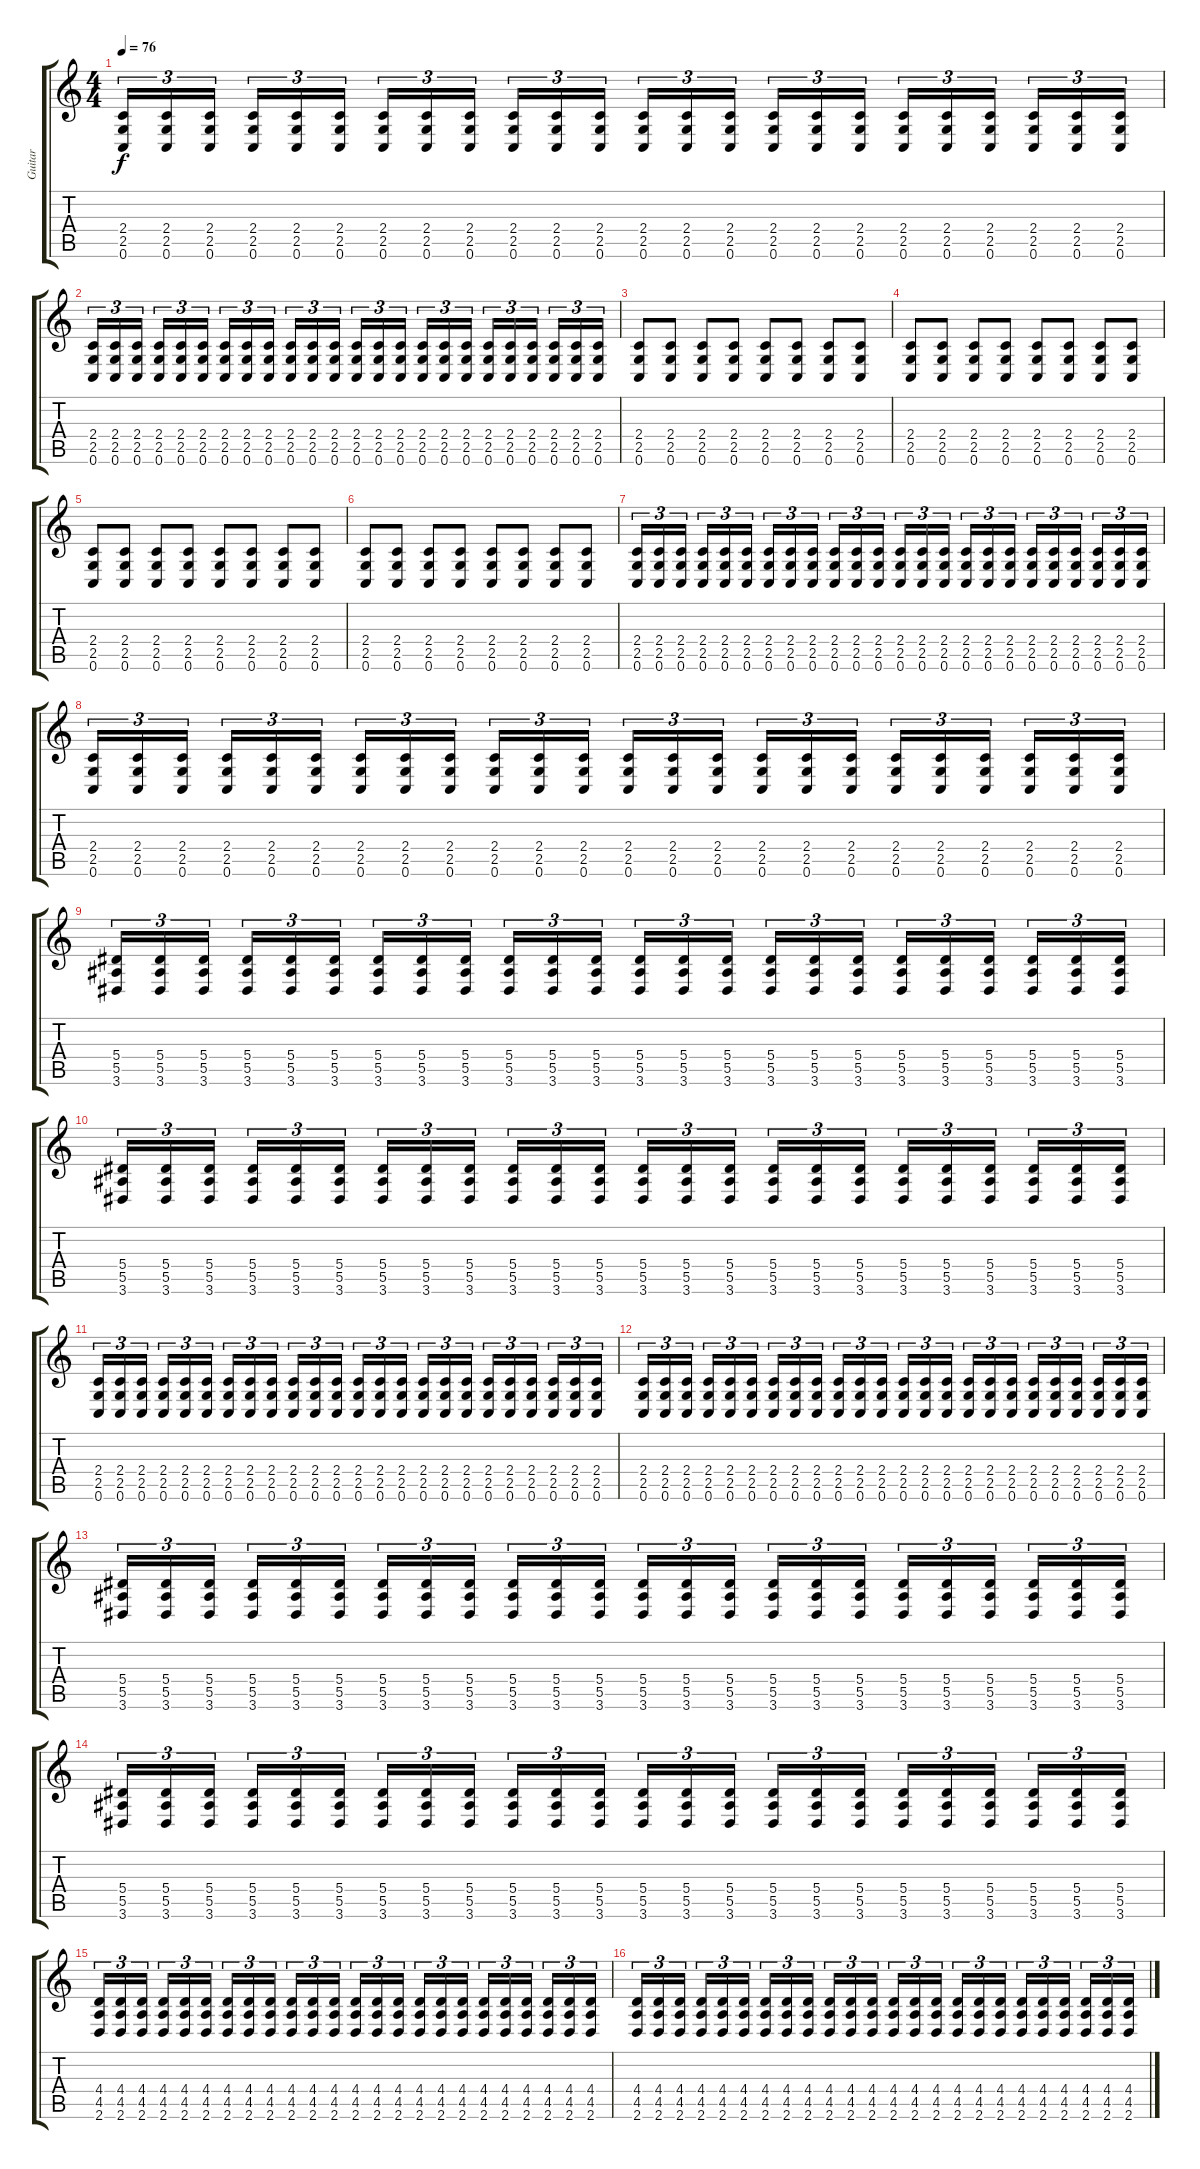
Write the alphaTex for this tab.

\track ("Guitar" "Guitar") {instrument distortionguitar}
\staff {score tabs}
\tuning (C4 G3 Eb3 Bb2 F2 C2) {hide}
\ts (4 4)
\tempo 76
\clef g2
\ks c
(2.4 2.5 0.6).16{tu (3 2) dy f} (2.4 2.5 0.6).16{tu (3 2)} (2.4 2.5 0.6).16{tu (3 2) beam splitsecondary} (2.4 2.5 0.6).16{tu (3 2)} (2.4 2.5 0.6).16{tu (3 2)} (2.4 2.5 0.6).16{tu (3 2)} (2.4 2.5 0.6).16{tu (3 2)} (2.4 2.5 0.6).16{tu (3 2)} (2.4 2.5 0.6).16{tu (3 2) beam splitsecondary} (2.4 2.5 0.6).16{tu (3 2)} (2.4 2.5 0.6).16{tu (3 2)} (2.4 2.5 0.6).16{tu (3 2)} (2.4 2.5 0.6).16{tu (3 2)} (2.4 2.5 0.6).16{tu (3 2)} (2.4 2.5 0.6).16{tu (3 2) beam splitsecondary} (2.4 2.5 0.6).16{tu (3 2)} (2.4 2.5 0.6).16{tu (3 2)} (2.4 2.5 0.6).16{tu (3 2)} (2.4 2.5 0.6).16{tu (3 2)} (2.4 2.5 0.6).16{tu (3 2)} (2.4 2.5 0.6).16{tu (3 2) beam splitsecondary} (2.4 2.5 0.6).16{tu (3 2)} (2.4 2.5 0.6).16{tu (3 2)} (2.4 2.5 0.6).16{tu (3 2)} |
(2.4 2.5 0.6).16{tu (3 2)} (2.4 2.5 0.6).16{tu (3 2)} (2.4 2.5 0.6).16{tu (3 2) beam splitsecondary} (2.4 2.5 0.6).16{tu (3 2)} (2.4 2.5 0.6).16{tu (3 2)} (2.4 2.5 0.6).16{tu (3 2)} (2.4 2.5 0.6).16{tu (3 2)} (2.4 2.5 0.6).16{tu (3 2)} (2.4 2.5 0.6).16{tu (3 2) beam splitsecondary} (2.4 2.5 0.6).16{tu (3 2)} (2.4 2.5 0.6).16{tu (3 2)} (2.4 2.5 0.6).16{tu (3 2)} (2.4 2.5 0.6).16{tu (3 2)} (2.4 2.5 0.6).16{tu (3 2)} (2.4 2.5 0.6).16{tu (3 2) beam splitsecondary} (2.4 2.5 0.6).16{tu (3 2)} (2.4 2.5 0.6).16{tu (3 2)} (2.4 2.5 0.6).16{tu (3 2)} (2.4 2.5 0.6).16{tu (3 2)} (2.4 2.5 0.6).16{tu (3 2)} (2.4 2.5 0.6).16{tu (3 2) beam splitsecondary} (2.4 2.5 0.6).16{tu (3 2)} (2.4 2.5 0.6).16{tu (3 2)} (2.4 2.5 0.6).16{tu (3 2)} |
(2.4 2.5 0.6).8 (2.4 2.5 0.6).8 (2.4 2.5 0.6).8 (2.4 2.5 0.6).8 (2.4 2.5 0.6).8 (2.4 2.5 0.6).8 (2.4 2.5 0.6).8 (2.4 2.5 0.6).8 |
(2.4 2.5 0.6).8 (2.4 2.5 0.6).8 (2.4 2.5 0.6).8 (2.4 2.5 0.6).8 (2.4 2.5 0.6).8 (2.4 2.5 0.6).8 (2.4 2.5 0.6).8 (2.4 2.5 0.6).8 |
(2.4 2.5 0.6).8 (2.4 2.5 0.6).8 (2.4 2.5 0.6).8 (2.4 2.5 0.6).8 (2.4 2.5 0.6).8 (2.4 2.5 0.6).8 (2.4 2.5 0.6).8 (2.4 2.5 0.6).8 |
(2.4 2.5 0.6).8 (2.4 2.5 0.6).8 (2.4 2.5 0.6).8 (2.4 2.5 0.6).8 (2.4 2.5 0.6).8 (2.4 2.5 0.6).8 (2.4 2.5 0.6).8 (2.4 2.5 0.6).8 |
(2.4 2.5 0.6).16{tu (3 2)} (2.4 2.5 0.6).16{tu (3 2)} (2.4 2.5 0.6).16{tu (3 2) beam splitsecondary} (2.4 2.5 0.6).16{tu (3 2)} (2.4 2.5 0.6).16{tu (3 2)} (2.4 2.5 0.6).16{tu (3 2)} (2.4 2.5 0.6).16{tu (3 2)} (2.4 2.5 0.6).16{tu (3 2)} (2.4 2.5 0.6).16{tu (3 2) beam splitsecondary} (2.4 2.5 0.6).16{tu (3 2)} (2.4 2.5 0.6).16{tu (3 2)} (2.4 2.5 0.6).16{tu (3 2)} (2.4 2.5 0.6).16{tu (3 2)} (2.4 2.5 0.6).16{tu (3 2)} (2.4 2.5 0.6).16{tu (3 2) beam splitsecondary} (2.4 2.5 0.6).16{tu (3 2)} (2.4 2.5 0.6).16{tu (3 2)} (2.4 2.5 0.6).16{tu (3 2)} (2.4 2.5 0.6).16{tu (3 2)} (2.4 2.5 0.6).16{tu (3 2)} (2.4 2.5 0.6).16{tu (3 2) beam splitsecondary} (2.4 2.5 0.6).16{tu (3 2)} (2.4 2.5 0.6).16{tu (3 2)} (2.4 2.5 0.6).16{tu (3 2)} |
(2.4 2.5 0.6).16{tu (3 2)} (2.4 2.5 0.6).16{tu (3 2)} (2.4 2.5 0.6).16{tu (3 2) beam splitsecondary} (2.4 2.5 0.6).16{tu (3 2)} (2.4 2.5 0.6).16{tu (3 2)} (2.4 2.5 0.6).16{tu (3 2)} (2.4 2.5 0.6).16{tu (3 2)} (2.4 2.5 0.6).16{tu (3 2)} (2.4 2.5 0.6).16{tu (3 2) beam splitsecondary} (2.4 2.5 0.6).16{tu (3 2)} (2.4 2.5 0.6).16{tu (3 2)} (2.4 2.5 0.6).16{tu (3 2)} (2.4 2.5 0.6).16{tu (3 2)} (2.4 2.5 0.6).16{tu (3 2)} (2.4 2.5 0.6).16{tu (3 2) beam splitsecondary} (2.4 2.5 0.6).16{tu (3 2)} (2.4 2.5 0.6).16{tu (3 2)} (2.4 2.5 0.6).16{tu (3 2)} (2.4 2.5 0.6).16{tu (3 2)} (2.4 2.5 0.6).16{tu (3 2)} (2.4 2.5 0.6).16{tu (3 2) beam splitsecondary} (2.4 2.5 0.6).16{tu (3 2)} (2.4 2.5 0.6).16{tu (3 2)} (2.4 2.5 0.6).16{tu (3 2)} |
(5.4 5.5 3.6).16{tu (3 2)} (5.4 5.5 3.6).16{tu (3 2)} (5.4 5.5 3.6).16{tu (3 2) beam splitsecondary} (5.4 5.5 3.6).16{tu (3 2)} (5.4 5.5 3.6).16{tu (3 2)} (5.4 5.5 3.6).16{tu (3 2)} (5.4 5.5 3.6).16{tu (3 2)} (5.4 5.5 3.6).16{tu (3 2)} (5.4 5.5 3.6).16{tu (3 2) beam splitsecondary} (5.4 5.5 3.6).16{tu (3 2)} (5.4 5.5 3.6).16{tu (3 2)} (5.4 5.5 3.6).16{tu (3 2)} (5.4 5.5 3.6).16{tu (3 2)} (5.4 5.5 3.6).16{tu (3 2)} (5.4 5.5 3.6).16{tu (3 2) beam splitsecondary} (5.4 5.5 3.6).16{tu (3 2)} (5.4 5.5 3.6).16{tu (3 2)} (5.4 5.5 3.6).16{tu (3 2)} (5.4 5.5 3.6).16{tu (3 2)} (5.4 5.5 3.6).16{tu (3 2)} (5.4 5.5 3.6).16{tu (3 2) beam splitsecondary} (5.4 5.5 3.6).16{tu (3 2)} (5.4 5.5 3.6).16{tu (3 2)} (5.4 5.5 3.6).16{tu (3 2)} |
(5.4 5.5 3.6).16{tu (3 2)} (5.4 5.5 3.6).16{tu (3 2)} (5.4 5.5 3.6).16{tu (3 2) beam splitsecondary} (5.4 5.5 3.6).16{tu (3 2)} (5.4 5.5 3.6).16{tu (3 2)} (5.4 5.5 3.6).16{tu (3 2)} (5.4 5.5 3.6).16{tu (3 2)} (5.4 5.5 3.6).16{tu (3 2)} (5.4 5.5 3.6).16{tu (3 2) beam splitsecondary} (5.4 5.5 3.6).16{tu (3 2)} (5.4 5.5 3.6).16{tu (3 2)} (5.4 5.5 3.6).16{tu (3 2)} (5.4 5.5 3.6).16{tu (3 2)} (5.4 5.5 3.6).16{tu (3 2)} (5.4 5.5 3.6).16{tu (3 2) beam splitsecondary} (5.4 5.5 3.6).16{tu (3 2)} (5.4 5.5 3.6).16{tu (3 2)} (5.4 5.5 3.6).16{tu (3 2)} (5.4 5.5 3.6).16{tu (3 2)} (5.4 5.5 3.6).16{tu (3 2)} (5.4 5.5 3.6).16{tu (3 2) beam splitsecondary} (5.4 5.5 3.6).16{tu (3 2)} (5.4 5.5 3.6).16{tu (3 2)} (5.4 5.5 3.6).16{tu (3 2)} |
(2.4 2.5 0.6).16{tu (3 2)} (2.4 2.5 0.6).16{tu (3 2)} (2.4 2.5 0.6).16{tu (3 2) beam splitsecondary} (2.4 2.5 0.6).16{tu (3 2)} (2.4 2.5 0.6).16{tu (3 2)} (2.4 2.5 0.6).16{tu (3 2)} (2.4 2.5 0.6).16{tu (3 2)} (2.4 2.5 0.6).16{tu (3 2)} (2.4 2.5 0.6).16{tu (3 2) beam splitsecondary} (2.4 2.5 0.6).16{tu (3 2)} (2.4 2.5 0.6).16{tu (3 2)} (2.4 2.5 0.6).16{tu (3 2)} (2.4 2.5 0.6).16{tu (3 2)} (2.4 2.5 0.6).16{tu (3 2)} (2.4 2.5 0.6).16{tu (3 2) beam splitsecondary} (2.4 2.5 0.6).16{tu (3 2)} (2.4 2.5 0.6).16{tu (3 2)} (2.4 2.5 0.6).16{tu (3 2)} (2.4 2.5 0.6).16{tu (3 2)} (2.4 2.5 0.6).16{tu (3 2)} (2.4 2.5 0.6).16{tu (3 2) beam splitsecondary} (2.4 2.5 0.6).16{tu (3 2)} (2.4 2.5 0.6).16{tu (3 2)} (2.4 2.5 0.6).16{tu (3 2)} |
(2.4 2.5 0.6).16{tu (3 2)} (2.4 2.5 0.6).16{tu (3 2)} (2.4 2.5 0.6).16{tu (3 2) beam splitsecondary} (2.4 2.5 0.6).16{tu (3 2)} (2.4 2.5 0.6).16{tu (3 2)} (2.4 2.5 0.6).16{tu (3 2)} (2.4 2.5 0.6).16{tu (3 2)} (2.4 2.5 0.6).16{tu (3 2)} (2.4 2.5 0.6).16{tu (3 2) beam splitsecondary} (2.4 2.5 0.6).16{tu (3 2)} (2.4 2.5 0.6).16{tu (3 2)} (2.4 2.5 0.6).16{tu (3 2)} (2.4 2.5 0.6).16{tu (3 2)} (2.4 2.5 0.6).16{tu (3 2)} (2.4 2.5 0.6).16{tu (3 2) beam splitsecondary} (2.4 2.5 0.6).16{tu (3 2)} (2.4 2.5 0.6).16{tu (3 2)} (2.4 2.5 0.6).16{tu (3 2)} (2.4 2.5 0.6).16{tu (3 2)} (2.4 2.5 0.6).16{tu (3 2)} (2.4 2.5 0.6).16{tu (3 2) beam splitsecondary} (2.4 2.5 0.6).16{tu (3 2)} (2.4 2.5 0.6).16{tu (3 2)} (2.4 2.5 0.6).16{tu (3 2)} |
(5.4 5.5 3.6).16{tu (3 2)} (5.4 5.5 3.6).16{tu (3 2)} (5.4 5.5 3.6).16{tu (3 2) beam splitsecondary} (5.4 5.5 3.6).16{tu (3 2)} (5.4 5.5 3.6).16{tu (3 2)} (5.4 5.5 3.6).16{tu (3 2)} (5.4 5.5 3.6).16{tu (3 2)} (5.4 5.5 3.6).16{tu (3 2)} (5.4 5.5 3.6).16{tu (3 2) beam splitsecondary} (5.4 5.5 3.6).16{tu (3 2)} (5.4 5.5 3.6).16{tu (3 2)} (5.4 5.5 3.6).16{tu (3 2)} (5.4 5.5 3.6).16{tu (3 2)} (5.4 5.5 3.6).16{tu (3 2)} (5.4 5.5 3.6).16{tu (3 2) beam splitsecondary} (5.4 5.5 3.6).16{tu (3 2)} (5.4 5.5 3.6).16{tu (3 2)} (5.4 5.5 3.6).16{tu (3 2)} (5.4 5.5 3.6).16{tu (3 2)} (5.4 5.5 3.6).16{tu (3 2)} (5.4 5.5 3.6).16{tu (3 2) beam splitsecondary} (5.4 5.5 3.6).16{tu (3 2)} (5.4 5.5 3.6).16{tu (3 2)} (5.4 5.5 3.6).16{tu (3 2)} |
(5.4 5.5 3.6).16{tu (3 2)} (5.4 5.5 3.6).16{tu (3 2)} (5.4 5.5 3.6).16{tu (3 2) beam splitsecondary} (5.4 5.5 3.6).16{tu (3 2)} (5.4 5.5 3.6).16{tu (3 2)} (5.4 5.5 3.6).16{tu (3 2)} (5.4 5.5 3.6).16{tu (3 2)} (5.4 5.5 3.6).16{tu (3 2)} (5.4 5.5 3.6).16{tu (3 2) beam splitsecondary} (5.4 5.5 3.6).16{tu (3 2)} (5.4 5.5 3.6).16{tu (3 2)} (5.4 5.5 3.6).16{tu (3 2)} (5.4 5.5 3.6).16{tu (3 2)} (5.4 5.5 3.6).16{tu (3 2)} (5.4 5.5 3.6).16{tu (3 2) beam splitsecondary} (5.4 5.5 3.6).16{tu (3 2)} (5.4 5.5 3.6).16{tu (3 2)} (5.4 5.5 3.6).16{tu (3 2)} (5.4 5.5 3.6).16{tu (3 2)} (5.4 5.5 3.6).16{tu (3 2)} (5.4 5.5 3.6).16{tu (3 2) beam splitsecondary} (5.4 5.5 3.6).16{tu (3 2)} (5.4 5.5 3.6).16{tu (3 2)} (5.4 5.5 3.6).16{tu (3 2)} |
(4.4 4.5 2.6).16{tu (3 2)} (4.4 4.5 2.6).16{tu (3 2)} (4.4 4.5 2.6).16{tu (3 2) beam splitsecondary} (4.4 4.5 2.6).16{tu (3 2)} (4.4 4.5 2.6).16{tu (3 2)} (4.4 4.5 2.6).16{tu (3 2)} (4.4 4.5 2.6).16{tu (3 2)} (4.4 4.5 2.6).16{tu (3 2)} (4.4 4.5 2.6).16{tu (3 2) beam splitsecondary} (4.4 4.5 2.6).16{tu (3 2)} (4.4 4.5 2.6).16{tu (3 2)} (4.4 4.5 2.6).16{tu (3 2)} (4.4 4.5 2.6).16{tu (3 2)} (4.4 4.5 2.6).16{tu (3 2)} (4.4 4.5 2.6).16{tu (3 2) beam splitsecondary} (4.4 4.5 2.6).16{tu (3 2)} (4.4 4.5 2.6).16{tu (3 2)} (4.4 4.5 2.6).16{tu (3 2)} (4.4 4.5 2.6).16{tu (3 2)} (4.4 4.5 2.6).16{tu (3 2)} (4.4 4.5 2.6).16{tu (3 2) beam splitsecondary} (4.4 4.5 2.6).16{tu (3 2)} (4.4 4.5 2.6).16{tu (3 2)} (4.4 4.5 2.6).16{tu (3 2)} |
(4.4 4.5 2.6).16{tu (3 2)} (4.4 4.5 2.6).16{tu (3 2)} (4.4 4.5 2.6).16{tu (3 2) beam splitsecondary} (4.4 4.5 2.6).16{tu (3 2)} (4.4 4.5 2.6).16{tu (3 2)} (4.4 4.5 2.6).16{tu (3 2)} (4.4 4.5 2.6).16{tu (3 2)} (4.4 4.5 2.6).16{tu (3 2)} (4.4 4.5 2.6).16{tu (3 2) beam splitsecondary} (4.4 4.5 2.6).16{tu (3 2)} (4.4 4.5 2.6).16{tu (3 2)} (4.4 4.5 2.6).16{tu (3 2)} (4.4 4.5 2.6).16{tu (3 2)} (4.4 4.5 2.6).16{tu (3 2)} (4.4 4.5 2.6).16{tu (3 2) beam splitsecondary} (4.4 4.5 2.6).16{tu (3 2)} (4.4 4.5 2.6).16{tu (3 2)} (4.4 4.5 2.6).16{tu (3 2)} (4.4 4.5 2.6).16{tu (3 2)} (4.4 4.5 2.6).16{tu (3 2)} (4.4 4.5 2.6).16{tu (3 2) beam splitsecondary} (4.4 4.5 2.6).16{tu (3 2)} (4.4 4.5 2.6).16{tu (3 2)} (4.4 4.5 2.6).16{tu (3 2)}
